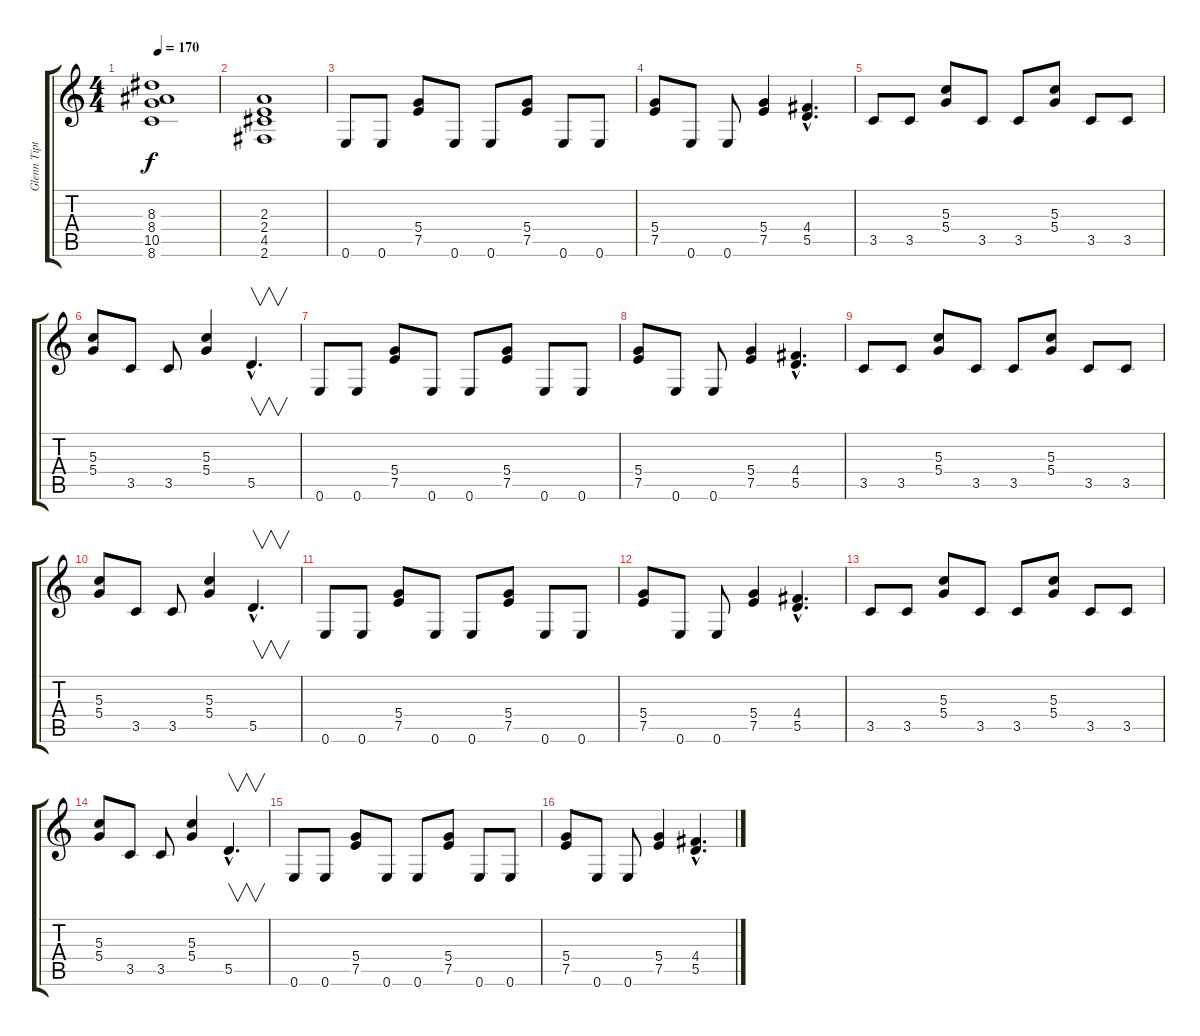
\track ("Glenn Tipton" "Glenn Tipt") {instrument distortionguitar}
\staff {score tabs}
\tuning (E4 B3 G3 D3 A2 E2) {hide}
\ts (4 4)
\tempo 170
\clef g2
\ks c
(8.3 8.4 10.5 8.6).1{dy f} |
(2.3 2.4 4.5 2.6).1 |
0.6.8 0.6.8 (5.4 7.5).8 0.6.8 0.6.8 (5.4 7.5).8 0.6.8 0.6.8 |
(5.4 7.5).8 0.6.8 0.6.8 (5.4 7.5).4 (4.4{hac} 5.5{hac}).4{d} |
3.5.8 3.5.8 (5.3 5.4).8 3.5.8 3.5.8 (5.3 5.4).8 3.5.8 3.5.8 |
(5.3 5.4).8 3.5.8 3.5.8 (5.3 5.4).4 5.5{hac}.4{v d} |
0.6.8 0.6.8 (5.4 7.5).8 0.6.8 0.6.8 (5.4 7.5).8 0.6.8 0.6.8 |
(5.4 7.5).8 0.6.8 0.6.8 (5.4 7.5).4 (4.4{hac} 5.5{hac}).4{d} |
3.5.8 3.5.8 (5.3 5.4).8 3.5.8 3.5.8 (5.3 5.4).8 3.5.8 3.5.8 |
(5.3 5.4).8 3.5.8 3.5.8 (5.3 5.4).4 5.5{hac}.4{v d} |
0.6.8 0.6.8 (5.4 7.5).8 0.6.8 0.6.8 (5.4 7.5).8 0.6.8 0.6.8 |
(5.4 7.5).8 0.6.8 0.6.8 (5.4 7.5).4 (4.4{hac} 5.5{hac}).4{d} |
3.5.8 3.5.8 (5.3 5.4).8 3.5.8 3.5.8 (5.3 5.4).8 3.5.8 3.5.8 |
(5.3 5.4).8 3.5.8 3.5.8 (5.3 5.4).4 5.5{hac}.4{v d} |
0.6.8 0.6.8 (5.4 7.5).8 0.6.8 0.6.8 (5.4 7.5).8 0.6.8 0.6.8 |
(5.4 7.5).8 0.6.8 0.6.8 (5.4 7.5).4 (4.4{hac} 5.5{hac}).4{d}
